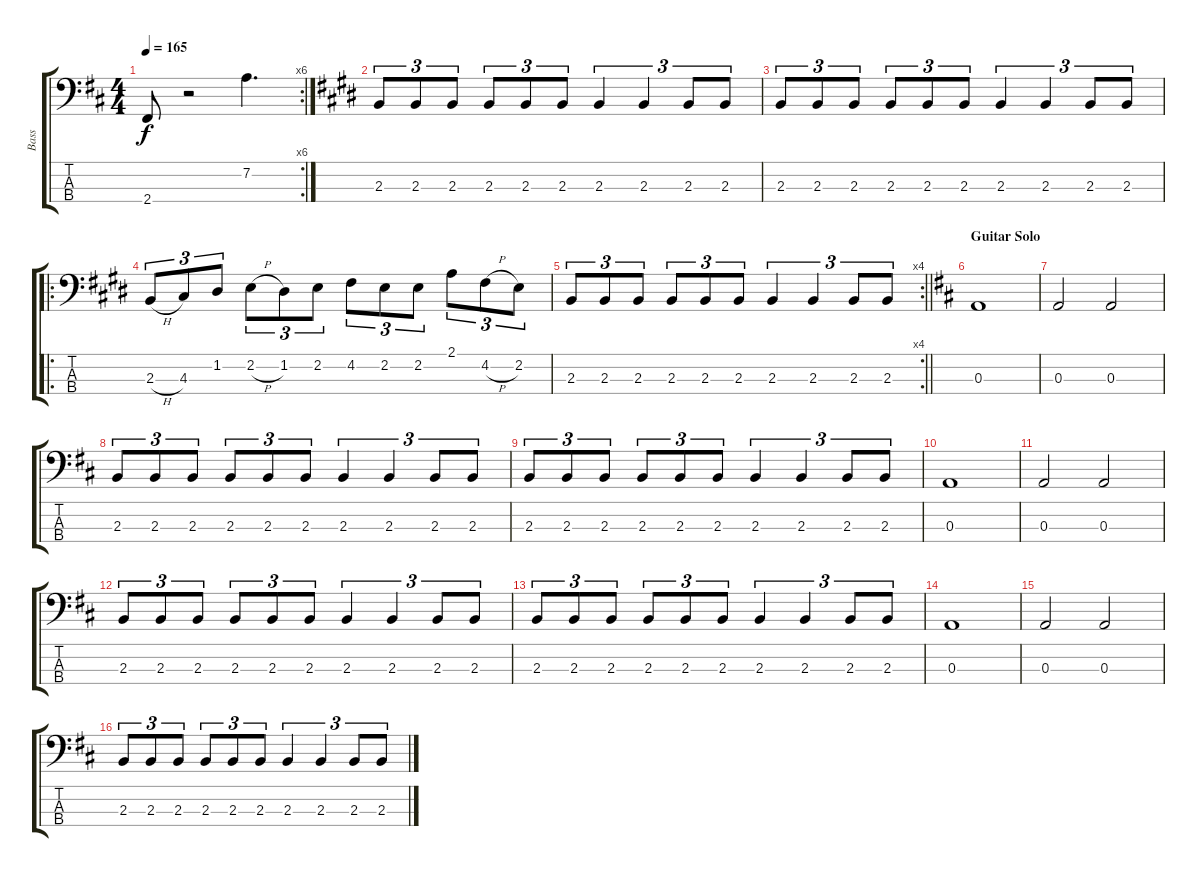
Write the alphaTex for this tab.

\track ("Bass" "Bass") {instrument electricbassfinger}
\staff {score tabs}
\tuning (G2 D2 A1 E1) {hide}
\rc 6
\ts (4 4)
\tempo 165
\clef f4
\ks d
2.4.8{dy f} r.2 7.2.4{d} |
\ks e
2.3.8{tu (3 2)} 2.3.8{tu (3 2)} 2.3.8{tu (3 2)} 2.3.8{tu (3 2)} 2.3.8{tu (3 2)} 2.3.8{tu (3 2)} 2.3.4{tu (3 2)} 2.3.4{tu (3 2)} 2.3.8{tu (3 2)} 2.3.8{tu (3 2)} |
2.3.8{tu (3 2)} 2.3.8{tu (3 2)} 2.3.8{tu (3 2)} 2.3.8{tu (3 2)} 2.3.8{tu (3 2)} 2.3.8{tu (3 2)} 2.3.4{tu (3 2)} 2.3.4{tu (3 2)} 2.3.8{tu (3 2)} 2.3.8{tu (3 2)} |
\ro
2.3{h}.8{tu (3 2)} 4.3.8{tu (3 2)} 1.2.8{tu (3 2)} 2.2{h}.8{tu (3 2)} 1.2.8{tu (3 2)} 2.2.8{tu (3 2)} 4.2.8{tu (3 2)} 2.2.8{tu (3 2)} 2.2.8{tu (3 2)} 2.1.8{tu (3 2)} 4.2{h}.8{tu (3 2)} 2.2.8{tu (3 2)} |
\rc 4
\barLineRight lightlight
2.3.8{tu (3 2)} 2.3.8{tu (3 2)} 2.3.8{tu (3 2)} 2.3.8{tu (3 2)} 2.3.8{tu (3 2)} 2.3.8{tu (3 2)} 2.3.4{tu (3 2)} 2.3.4{tu (3 2)} 2.3.8{tu (3 2)} 2.3.8{tu (3 2)} |
\section ("" "Guitar Solo")
\ks d
0.3.1 |
0.3.2 0.3.2 |
2.3.8{tu (3 2)} 2.3.8{tu (3 2)} 2.3.8{tu (3 2)} 2.3.8{tu (3 2)} 2.3.8{tu (3 2)} 2.3.8{tu (3 2)} 2.3.4{tu (3 2)} 2.3.4{tu (3 2)} 2.3.8{tu (3 2)} 2.3.8{tu (3 2)} |
2.3.8{tu (3 2)} 2.3.8{tu (3 2)} 2.3.8{tu (3 2)} 2.3.8{tu (3 2)} 2.3.8{tu (3 2)} 2.3.8{tu (3 2)} 2.3.4{tu (3 2)} 2.3.4{tu (3 2)} 2.3.8{tu (3 2)} 2.3.8{tu (3 2)} |
0.3.1 |
0.3.2 0.3.2 |
2.3.8{tu (3 2)} 2.3.8{tu (3 2)} 2.3.8{tu (3 2)} 2.3.8{tu (3 2)} 2.3.8{tu (3 2)} 2.3.8{tu (3 2)} 2.3.4{tu (3 2)} 2.3.4{tu (3 2)} 2.3.8{tu (3 2)} 2.3.8{tu (3 2)} |
2.3.8{tu (3 2)} 2.3.8{tu (3 2)} 2.3.8{tu (3 2)} 2.3.8{tu (3 2)} 2.3.8{tu (3 2)} 2.3.8{tu (3 2)} 2.3.4{tu (3 2)} 2.3.4{tu (3 2)} 2.3.8{tu (3 2)} 2.3.8{tu (3 2)} |
0.3.1 |
0.3.2 0.3.2 |
2.3.8{tu (3 2)} 2.3.8{tu (3 2)} 2.3.8{tu (3 2)} 2.3.8{tu (3 2)} 2.3.8{tu (3 2)} 2.3.8{tu (3 2)} 2.3.4{tu (3 2)} 2.3.4{tu (3 2)} 2.3.8{tu (3 2)} 2.3.8{tu (3 2)}
